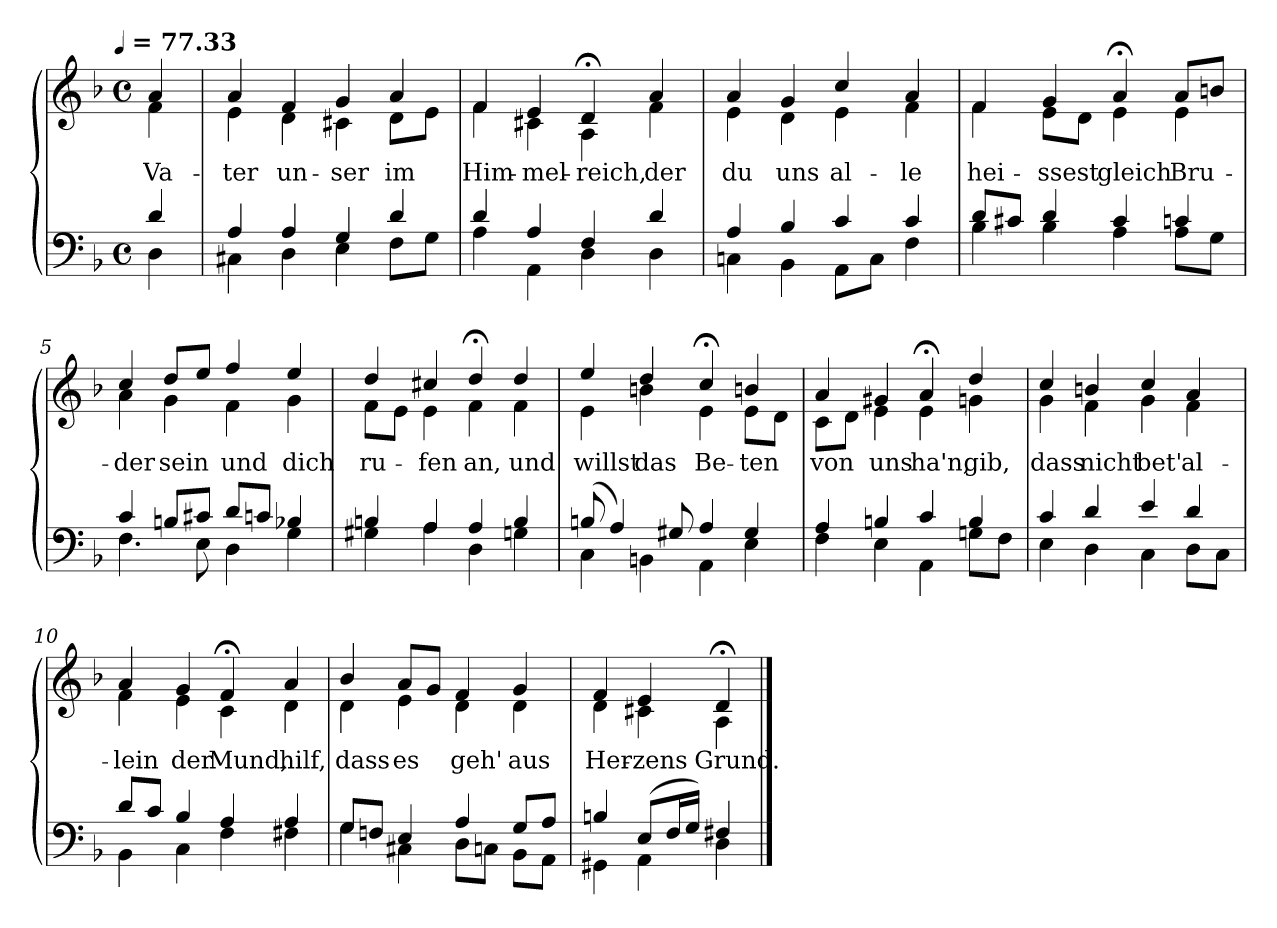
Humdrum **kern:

**kern	**kern	**text	**dynam
*part1	*part1	*part1	*part1
*staff2	*staff1	*staff1	*staff1/2
*clefF4	*clefG2	*	*
*k[b-]	*k[b-]	*	*
!!LO:TX:omd:t=[quarter] = 77.33
*M4/4	*M4/4	*	*
*met(c)	*met(c)	*	*
*MM77	*MM77	*	*
=	=	=	=
*^	*^	*	*
4d	4D	4a	4f	Va-	.
=1	=1	=1	=1	=1	=1
4A	4C#X	4a	4e	-ter	.
4A	4D	4f	4d	un-	.
4G	4E	4g	4c#X	-ser	.
4d	8FL	4a	8dL	im	.
.	8GJ	.	8eJ	.	.
=2	=2	=2	=2	=2	=2
4d	4A	4f	4f	Him-	.
4A	4AA	4e	4c#X	-mel-	.
4F	4D	4d;<	4A	-reich,	♩ = 77
4d	4D	4a	4f	der	.
=3	=3	=3	=3	=3	=3
4A	4Cn	4a	4e	du	.
4B-	4BB-	4g	4d	uns	.
4c	8AAL	4cc	4e	al-	.
.	8CJ	.	.	.	.
4c	4F	4a	4f	-le	.
=4	=4	=4	=4	=4	=4
*	*	*MM76	*	*	*
8dL	4B-	4f	4f	hei-	.
8c#XJ	.	.	.	.	.
4d	4B-	4g	8eL	-ssest	♩ = 74.1
.	.	.	8dJ	.	.
4c#	4A	4a;<	4e	gleich	♩ = 74.5
4cn	8AL	8aL	4e	Bru-	♩ = 76
.	8GJ	8bnJ	.	.	.
!!LO:LB:g=z	!!
=5	=5	=5	=5	=5	=5
*	*	*MM75	*	*	*
4c	4.F	4cc	4a	-der	.
8BnL	.	8ddL	4g	sein	.
8c#XJ	8E	8eeJ	.	.	.
8dL	4D	4ff	4f	und	.
8cnJ	.	.	.	.	.
4B-X	4G	4ee	4g	dich	.
=6	=6	=6	=6	=6	=6
4Bn	4G#X	4dd	8fL	ru-	.
.	.	.	8eJ	.	.
4A	4A	4cc#X	4e	-fen	.
4A	4D	4dd;<	4f	an,	.
4B	4Gn	4dd	4f	und	.
=7	=7	=7	=7	=7	=7
(8Bn	4C	4ee	4e	willst	.
4A)	.	.	.	.	.
.	4BBn	4dd	4bn	das	.
8G#X	.	.	.	.	.
4A	4AA	4cc;<	4e	Be-	.
4G#	4E	4bn	8eL	-ten	.
.	.	.	8dJ	.	.
=8	=8	=8	=8	=8	=8
4A	4F	4a	8cL	von	.
.	.	.	8dJ	.	.
4Bn	4E	4g#X	4e	uns	.
4c	4AA	4a;<	4e	ha'n,	.
4B	8GnL	4dd	4gn	gib,	♩ = 74
.	8FJ	.	.	.	.
!!LO:LB:g=z	!!
=9	=9	=9	=9	=9	=9
*	*	*MM73	*	*	*
4c	4E	4cc	4g	dass	.
4d	4D	4bn	4f	nicht	.
4e	4C	4cc	4g	bet'	♩ = 72
4d	8DL	4a	4f	al-	.
.	8CJ	.	.	.	.
=10	=10	=10	=10	=10	=10
8dL	4BB-	4a	4f	-lein	.
8cJ	.	.	.	.	.
4B-	4C	4g	4e	der	♩ = 70
4A	4F	4f;<	4c	Mund,	.
4A	4F#X	4a	4d	hilf,	♩ = 72
=11	=11	=11	=11	=11	=11
8GL	4G	4b-	4d	dass	.
8FnJ	.	.	.	.	.
4E	4C#X	8aL	4e	es	.
.	.	8gJ	.	.	.
4A	8DL	4f	4d	geh'	♩ = 71
.	8CnJ	.	.	.	.
8GL	8BB-L	4g	4d	aus	.
8AJ	8AAJ	.	.	.	.
=12	=12	=12	=12	=12	=12
*	*	*MM70	*	*	*
4Bn	4GG#X	4f	4d	Her-	.
(8EL	4AA	4e	4c#X	-zens	♩ = 66
16FL	.	.	.	.	.
16GJJ)	.	.	.	.	.
4F#X	4D	4d;<	4A	Grund.	.
*v	*v	*	*	*	*
*	*v	*v	*	*
==	==	==	==
*-	*-	*-	*-
